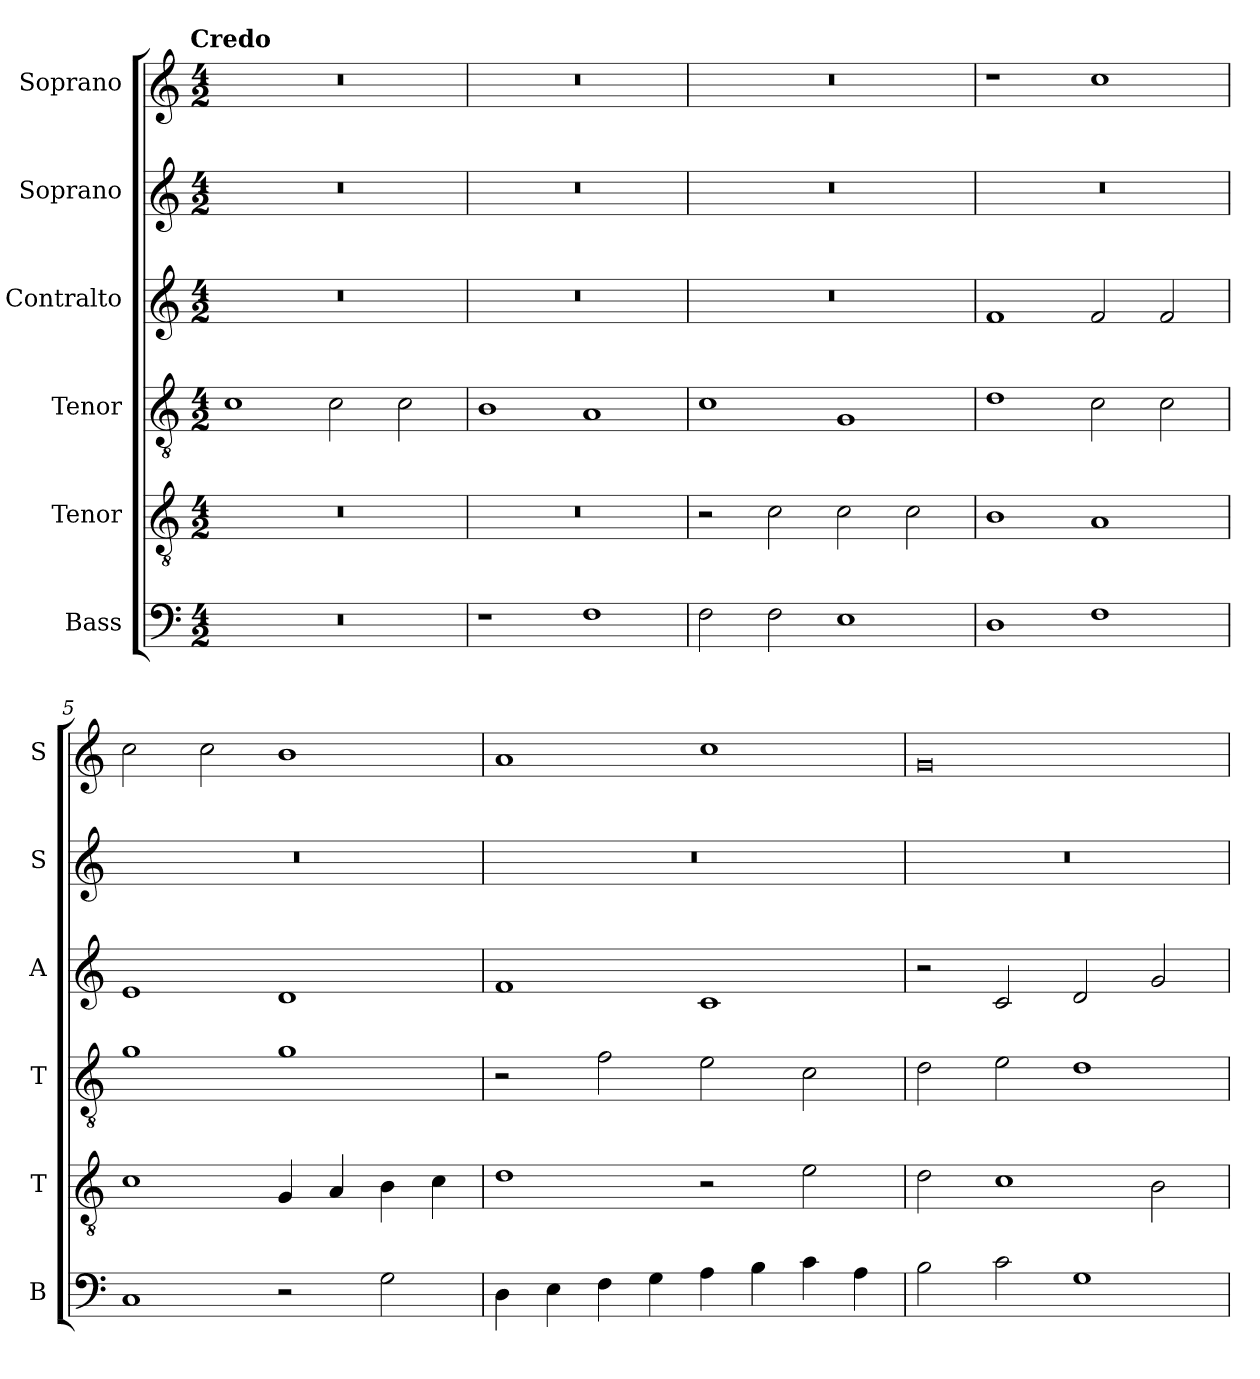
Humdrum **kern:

**kern	**kern	**kern	**kern	**kern	**kern
*part6	*part5	*part4	*part3	*part2	*part1
*staff6	*staff5	*staff4	*staff3	*staff2	*staff1
*I"Bass	*I"Tenor	*I"Tenor	*I"Contralto	*I"Soprano	*I"Soprano
*I'B	*I'T	*I'T	*I'A	*I'S	*I'S
*clefF4	*clefGv2	*clefGv2	*clefG2	*clefG2	*clefG2
*k[]	*k[]	*k[]	*k[]	*k[]	*k[]
*C:ion	*C:ion	*C:ion	*C:ion	*C:ion	*C:ion
!!LO:TX:omd:t=Credo
*M4/2	*M4/2	*M4/2	*M4/2	*M4/2	*M4/2
=1	=1	=1	=1	=1	=1
0r	0r	1c	0r	0r	0r
.	.	2c	.	.	.
.	.	2c	.	.	.
=2	=2	=2	=2	=2	=2
1r	0r	1B	0r	0r	0r
1F	.	1A	.	.	.
=3	=3	=3	=3	=3	=3
2F	2r	1c	0r	0r	0r
2F	2c	.	.	.	.
1E	2c	1G	.	.	.
.	2c	.	.	.	.
=4	=4	=4	=4	=4	=4
1D	1B	1d	1f	0r	1r
1F	1A	2c	2f	.	1cc
.	.	2c	2f	.	.
=5	=5	=5	=5	=5	=5
1C	1c	1g	1e	0r	2cc
.	.	.	.	.	2cc
2r	4G	1g	1d	.	1b
.	4A	.	.	.	.
2G	4B	.	.	.	.
.	4c	.	.	.	.
=6	=6	=6	=6	=6	=6
4D	1d	2r	1f	0r	1a
4E	.	.	.	.	.
4F	.	2f	.	.	.
4G	.	.	.	.	.
4A	2r	2e	1c	.	1cc
4B	.	.	.	.	.
4c	2e	2c	.	.	.
4A	.	.	.	.	.
=7	=7	=7	=7	=7	=7
2B	2d	2d	2r	0r	0g
2c	1c	2e	2c	.	.
1G	.	1d	2d	.	.
.	2B	.	2g	.	.
=	=	=	=	=	=
*-	*-	*-	*-	*-	*-
